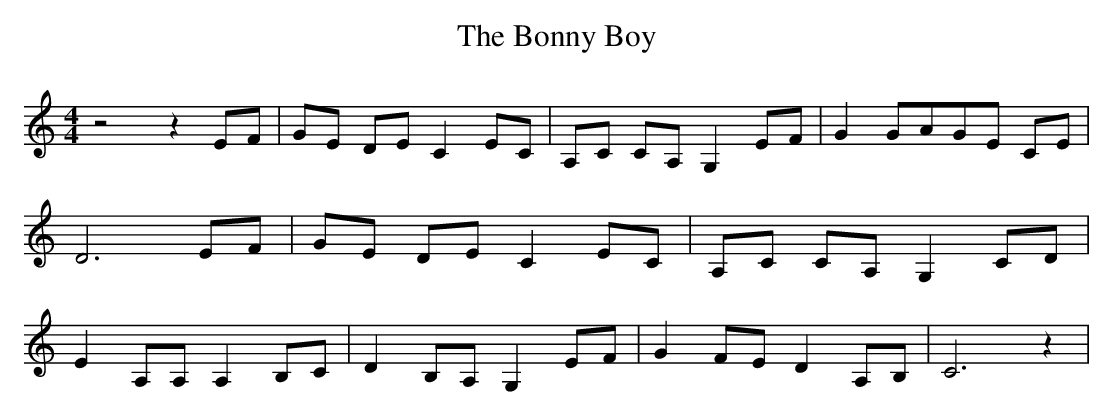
X:1
T:The Bonny Boy
M:4/4
L:1/8
K:C
 z4 z2E-F|G-E DE C2 EC| A,C CA, G,2E-F| G2G-AG-E CE| D6E-F|G-E DE C2 EC|\
A,-C CA, G,2 CD| E2 A,A, A,2 B,C| D2-B,-A, G,2 EF| G2 FE D2 A,B,| C6 z2|\
